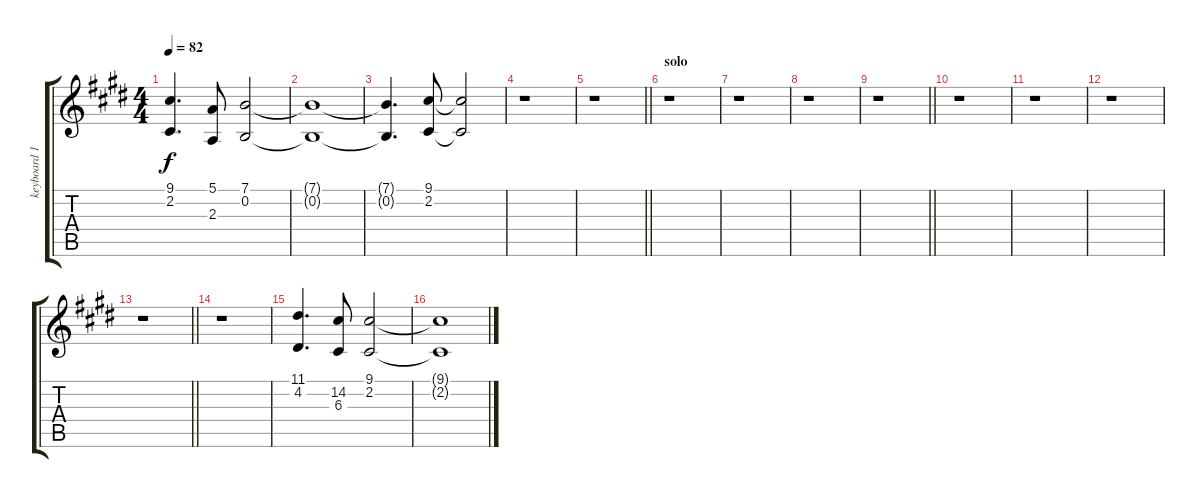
\track ("keyboard 1" "keyboard 1") {instrument stringensemble2}
\staff {score tabs}
\tuning (E4 B3 G3 D3 A2 E2) {hide}
\ts (4 4)
\tempo 82
\clef g2
\ks e
(9.1 2.2).4{d dy f} (5.1 2.3).8 (7.1 0.2).2 |
(7.1{t} 0.2{t}).1 |
(7.1{t} 0.2{t}).4{d} (9.1 2.2).8 (9.1{t} 2.2{t}).2 |
r.1 |
\barLineRight lightlight
r.1 |
\section ("" "solo")
r.1 |
r.1 |
r.1 |
\barLineRight lightlight
r.1 |
r.1 |
r.1 |
r.1 |
\barLineRight lightlight
r.1 |
r.1 |
(11.1 4.2).4{d} (14.2 6.3).8 (9.1 2.2).2 |
(9.1{t} 2.2{t}).1
